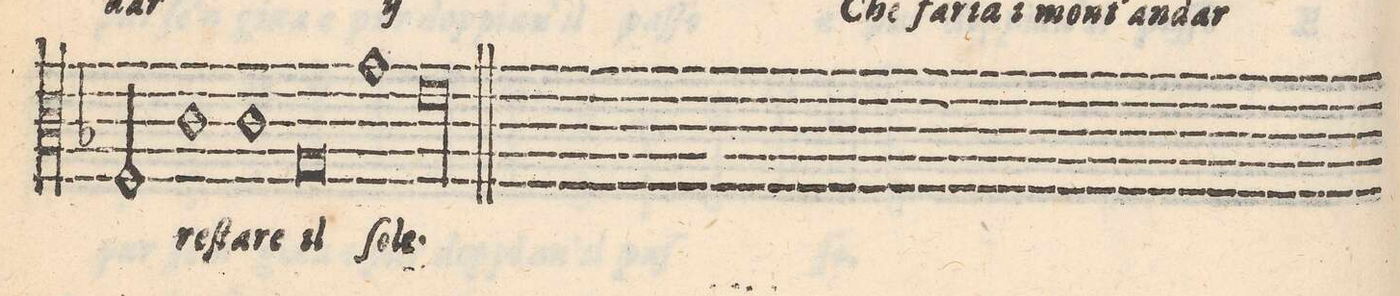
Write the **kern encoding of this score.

**kern	**text
*I"TENORE	*
*clefC3	*
*k[b-]	*
*met(C)	*
*M2/1	*
2F/	re-
1c	-ſta-
=38-	=38-
1c	-re
0G	il
=39-	=39-
1g	ſo-
=40-	=40-
00e	-le.
==	==
*-	*-
